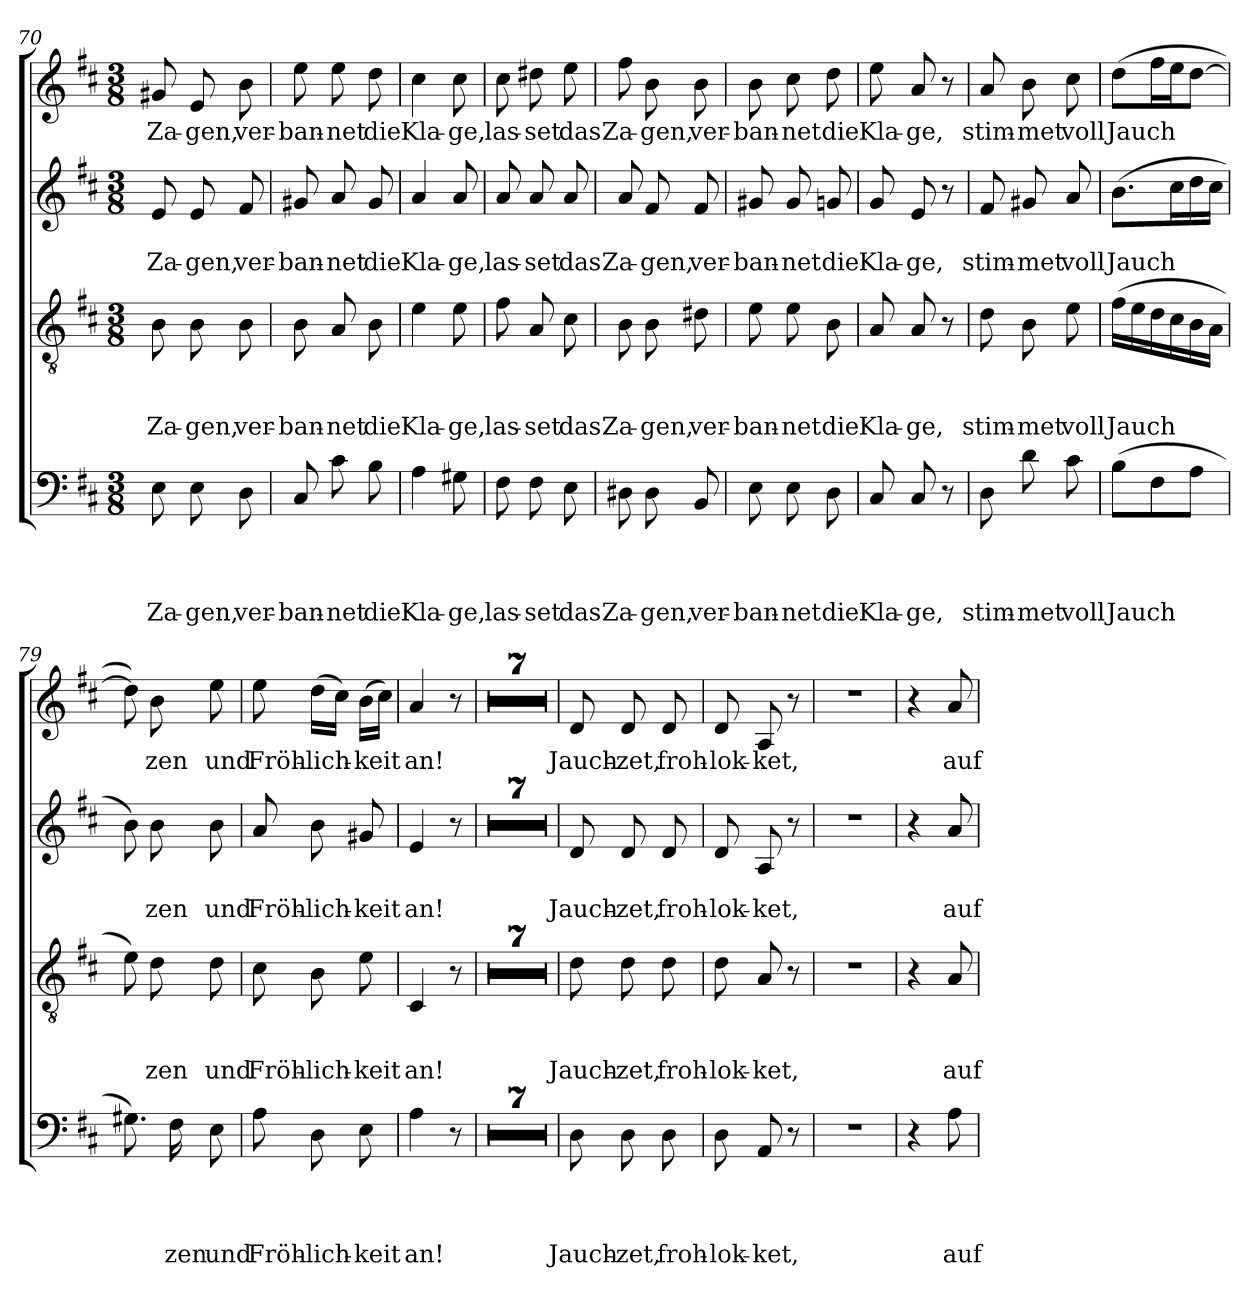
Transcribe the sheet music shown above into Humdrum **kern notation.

**kern	**text	**text	**text	**text	**kern	**text	**text	**text	**kern	**text	**text	**kern	**text
*part4	*part4	*part4	*part4	*part4	*part3	*part3	*part3	*part3	*part2	*part2	*part2	*part1	*part1
*staff4	*staff4	*staff4	*staff4	*staff4	*staff3	*staff3	*staff3	*staff3	*staff2	*staff2	*staff2	*staff1	*staff1
*clefF4	*	*	*	*	*clefGv2	*	*	*	*clefG2	*	*	*clefG2	*
*k[f#c#]	*	*	*	*	*k[f#c#]	*	*	*	*k[f#c#]	*	*	*k[f#c#]	*
*D:	*	*	*	*	*D:	*	*	*	*D:	*	*	*D:	*
*M3/8	*	*	*	*	*M3/8	*	*	*	*M3/8	*	*	*M3/8	*
=70	=70	=70	=70	=70	=70	=70	=70	=70	=70	=70	=70	=70	=70
!	!	!	!	!LO:LY:b	!	!	!	!LO:LY:b	!	!	!LO:LY:b	!	!LO:LY:b
8E\	.	.	.	Za-	8B\	.	.	Za-	8e/	.	Za-	8g#X/	Za-
!	!	!	!	!LO:LY:b	!	!	!	!LO:LY:b	!	!	!LO:LY:b	!	!LO:LY:b
8E\	.	.	.	-gen,	8B\	.	.	-gen,	8e/	.	-gen,	8e/	-gen,
!	!	!	!	!LO:LY:b	!	!	!	!LO:LY:b	!	!	!LO:LY:b	!	!LO:LY:b
8D\	.	.	.	ver-	8B\	.	.	ver-	8f#/	.	ver-	8b\	ver-
=71	=71	=71	=71	=71	=71	=71	=71	=71	=71	=71	=71	=71	=71
!	!	!	!	!LO:LY:b	!	!	!	!LO:LY:b	!	!	!LO:LY:b	!	!LO:LY:b
8C#/	.	.	.	-ban-	8B\	.	.	-ban-	8g#X/	.	-ban-	8ee\	-ban-
!	!	!	!	!LO:LY:b	!	!	!	!LO:LY:b	!	!	!LO:LY:b	!	!LO:LY:b
8c#\	.	.	.	-net	8A/	.	.	-net	8a/	.	-net	8ee\	-net
!	!	!	!	!LO:LY:b	!	!	!	!LO:LY:b	!	!	!LO:LY:b	!	!LO:LY:b
8B\	.	.	.	die	8B\	.	.	die	8g#/	.	die	8dd\	die
!!LO:LB:g=z
=72	=72	=72	=72	=72	=72	=72	=72	=72	=72	=72	=72	=72	=72
!	!	!	!	!LO:LY:b	!	!	!	!LO:LY:b	!	!	!LO:LY:b	!	!LO:LY:b
4A\	.	.	.	Kla-	4e\	.	.	Kla-	4a/	.	Kla-	4cc#\	Kla-
!	!	!	!	!LO:LY:b	!	!	!	!LO:LY:b	!	!	!LO:LY:b	!	!LO:LY:b
8G#X\	.	.	.	-ge,	8e\	.	.	-ge,	8a/	.	-ge,	8cc#\	-ge,
=73	=73	=73	=73	=73	=73	=73	=73	=73	=73	=73	=73	=73	=73
!	!	!	!	!LO:LY:b	!	!	!	!LO:LY:b	!	!	!LO:LY:b	!	!LO:LY:b
8F#\	.	.	.	las-	8f#\	.	.	las-	8a/	.	las-	8cc#\	las-
!	!	!	!	!LO:LY:b	!	!	!	!LO:LY:b	!	!	!LO:LY:b	!	!LO:LY:b
8F#\	.	.	.	-set	8A/	.	.	-set	8a/	.	-set	8dd#X\	-set
!	!	!	!	!LO:LY:b	!	!	!	!LO:LY:b	!	!	!LO:LY:b	!	!LO:LY:b
8E\	.	.	.	das	8c#\	.	.	das	8a/	.	das	8ee\	das
=74	=74	=74	=74	=74	=74	=74	=74	=74	=74	=74	=74	=74	=74
!	!	!	!	!LO:LY:b	!	!	!	!LO:LY:b	!	!	!LO:LY:b	!	!LO:LY:b
8D#X\	.	.	.	Za-	8B\	.	.	Za-	8a/	.	Za-	8ff#\	Za-
!	!	!	!	!LO:LY:b	!	!	!	!LO:LY:b	!	!	!LO:LY:b	!	!LO:LY:b
8D#\	.	.	.	-gen,	8B\	.	.	-gen,	8f#/	.	-gen,	8b\	-gen,
!	!	!	!	!LO:LY:b	!	!	!	!LO:LY:b	!	!	!LO:LY:b	!	!LO:LY:b
8BB/	.	.	.	ver-	8d#X\	.	.	ver-	8f#/	.	ver-	8b\	ver-
=75	=75	=75	=75	=75	=75	=75	=75	=75	=75	=75	=75	=75	=75
!	!	!	!	!LO:LY:b	!	!	!	!LO:LY:b	!	!	!LO:LY:b	!	!LO:LY:b
8E\	.	.	.	-ban-	8e\	.	.	-ban-	8g#X/	.	-ban-	8b\	-ban-
!	!	!	!	!LO:LY:b	!	!	!	!LO:LY:b	!	!	!LO:LY:b	!	!LO:LY:b
8E\	.	.	.	-net	8e\	.	.	-net	8g#/	.	-net	8cc#\	-net
!	!	!	!	!LO:LY:b	!	!	!	!LO:LY:b	!	!	!LO:LY:b	!	!LO:LY:b
8D\	.	.	.	die	8B\	.	.	die	8gn/	.	die	8dd\	die
=76	=76	=76	=76	=76	=76	=76	=76	=76	=76	=76	=76	=76	=76
!	!	!	!	!LO:LY:b	!	!	!	!LO:LY:b	!	!	!LO:LY:b	!	!LO:LY:b
8C#/	.	.	.	Kla-	8A/	.	.	Kla-	8g/	.	Kla-	8ee\	Kla-
!	!	!	!	!LO:LY:b	!	!	!	!LO:LY:b	!	!	!LO:LY:b	!	!LO:LY:b
8C#/	.	.	.	-ge,	8A/	.	.	-ge,	8e/	.	-ge,	8a/	-ge,
8r	.	.	.	.	8r	.	.	.	8r	.	.	8r	.
!!LO:LB:g=z
=77	=77	=77	=77	=77	=77	=77	=77	=77	=77	=77	=77	=77	=77
!	!	!	!	!LO:LY:b	!	!	!	!LO:LY:b	!	!	!LO:LY:b	!	!LO:LY:b
8D\	.	.	.	stim-	8d\	.	.	stim-	8f#/	.	stim-	8a/	stim-
!	!	!	!	!LO:LY:b	!	!	!	!LO:LY:b	!	!	!LO:LY:b	!	!LO:LY:b
8d\	.	.	.	-met	8B\	.	.	-met	8g#X/	.	-met	8b\	-met
!	!	!	!	!LO:LY:b	!	!	!	!LO:LY:b	!	!	!LO:LY:b	!	!LO:LY:b
8c#\	.	.	.	voll	8e\	.	.	voll	8a/	.	voll	8cc#\	voll
=78	=78	=78	=78	=78	=78	=78	=78	=78	=78	=78	=78	=78	=78
!	!	!	!	!LO:LY:b	!	!	!	!LO:LY:b	!	!	!LO:LY:b	!	!LO:LY:b
(>8B\L	.	.	.	Jauch	(>16f#\LL	.	.	Jauch	(>8.b\L	.	Jauch	(>8dd\L	Jauch
.	.	.	.	.	16e\	.	.	.	.	.	.	.	.
8F#\	.	.	.	.	16d\	.	.	.	.	.	.	16ff#\L	.
.	.	.	.	.	16c#\	.	.	.	16cc#\L	.	.	16ee\J	.
8A\J	.	.	.	.	16B\	.	.	.	16dd\	.	.	[8dd\J	.
.	.	.	.	.	16A\JJ	.	.	.	16cc#\JJ	.	.	.	.
=79	=79	=79	=79	=79	=79	=79	=79	=79	=79	=79	=79	=79	=79
8.G#X\)	.	.	.	.	8e\)	.	.	.	8b\)	.	.	8dd\])	.
!	!	!	!	!	!	!	!	!LO:LY:b	!	!	!LO:LY:b	!	!LO:LY:b
.	.	.	.	.	8d\	.	.	zen	8b\	.	zen	8b\	zen
!	!	!	!	!LO:LY:b	!	!	!	!	!	!	!	!	!
16F#\	.	.	.	zen	.	.	.	.	.	.	.	.	.
!	!	!	!	!LO:LY:b	!	!	!	!LO:LY:b	!	!	!LO:LY:b	!	!LO:LY:b
8E\	.	.	.	und	8d\	.	.	und	8b\	.	und	8ee\	und
=80	=80	=80	=80	=80	=80	=80	=80	=80	=80	=80	=80	=80	=80
!	!	!	!	!LO:LY:b	!	!	!	!LO:LY:b	!	!	!LO:LY:b	!	!LO:LY:b
8A\	.	.	.	Fröh-	8c#\	.	.	Fröh-	8a/	.	Fröh-	8ee\	Fröh-
!	!	!	!	!LO:LY:b	!	!	!	!LO:LY:b	!	!	!LO:LY:b	!	!LO:LY:b
8D\	.	.	.	-lich-	8B\	.	.	-lich-	8b\	.	-lich-	(>16dd\LL	-lich-
.	.	.	.	.	.	.	.	.	.	.	.	16cc#\JJ)	.
!	!	!	!	!LO:LY:b	!	!	!	!LO:LY:b	!	!	!LO:LY:b	!	!LO:LY:b
8E\	.	.	.	-keit	8e\	.	.	-keit	8g#X/	.	-keit	(>16b\LL	-keit
.	.	.	.	.	.	.	.	.	.	.	.	16cc#\JJ)	.
!!LO:PB:g=z
=81	=81	=81	=81	=81	=81	=81	=81	=81	=81	=81	=81	=81	=81
!	!	!	!	!LO:LY:b	!	!	!	!LO:LY:b	!	!	!LO:LY:b	!	!LO:LY:b
4A\	.	.	.	an!	4C#/	.	.	an!	4e/	.	an!	4a/	an!
8r	.	.	.	.	8r	.	.	.	8r	.	.	8r	.
=82	=82	=82	=82	=82	=82	=82	=82	=82	=82	=82	=82	=82	=82
4.r	.	.	.	.	4.r	.	.	.	4.r	.	.	4.r	.
=83	=83	=83	=83	=83	=83	=83	=83	=83	=83	=83	=83	=83	=83
4.r	.	.	.	.	4.r	.	.	.	4.r	.	.	4.r	.
=84	=84	=84	=84	=84	=84	=84	=84	=84	=84	=84	=84	=84	=84
4.r	.	.	.	.	4.r	.	.	.	4.r	.	.	4.r	.
=85	=85	=85	=85	=85	=85	=85	=85	=85	=85	=85	=85	=85	=85
4.r	.	.	.	.	4.r	.	.	.	4.r	.	.	4.r	.
=86	=86	=86	=86	=86	=86	=86	=86	=86	=86	=86	=86	=86	=86
4.r	.	.	.	.	4.r	.	.	.	4.r	.	.	4.r	.
=87	=87	=87	=87	=87	=87	=87	=87	=87	=87	=87	=87	=87	=87
4.r	.	.	.	.	4.r	.	.	.	4.r	.	.	4.r	.
!!LO:LB:g=z
=88	=88	=88	=88	=88	=88	=88	=88	=88	=88	=88	=88	=88	=88
4.r	.	.	.	.	4.r	.	.	.	4.r	.	.	4.r	.
=89	=89	=89	=89	=89	=89	=89	=89	=89	=89	=89	=89	=89	=89
!	!	!	!	!LO:LY:b	!	!	!	!LO:LY:b	!	!	!LO:LY:b	!	!LO:LY:b
8D\	.	.	.	Jauch-	8d\	.	.	Jauch-	8d/	.	Jauch-	8d/	Jauch-
!	!	!	!	!LO:LY:b	!	!	!	!LO:LY:b	!	!	!LO:LY:b	!	!LO:LY:b
8D\	.	.	.	-zet,	8d\	.	.	-zet,	8d/	.	-zet,	8d/	-zet,
!	!	!	!	!LO:LY:b	!	!	!	!LO:LY:b	!	!	!LO:LY:b	!	!LO:LY:b
8D\	.	.	.	froh-	8d\	.	.	froh-	8d/	.	froh-	8d/	froh-
=90	=90	=90	=90	=90	=90	=90	=90	=90	=90	=90	=90	=90	=90
!	!	!	!	!LO:LY:b	!	!	!	!LO:LY:b	!	!	!LO:LY:b	!	!LO:LY:b
8D\	.	.	.	-lok-	8d\	.	.	-lok-	8d/	.	-lok-	8d/	-lok-
!	!	!	!	!LO:LY:b	!	!	!	!LO:LY:b	!	!	!LO:LY:b	!	!LO:LY:b
8AA/	.	.	.	-ket,	8A/	.	.	-ket,	8A/	.	-ket,	8A/	-ket,
8r	.	.	.	.	8r	.	.	.	8r	.	.	8r	.
=91	=91	=91	=91	=91	=91	=91	=91	=91	=91	=91	=91	=91	=91
4.r	.	.	.	.	4.r	.	.	.	4.r	.	.	4.r	.
=92	=92	=92	=92	=92	=92	=92	=92	=92	=92	=92	=92	=92	=92
4r	.	.	.	.	4r	.	.	.	4r	.	.	4r	.
!	!	!	!	!LO:LY:b	!	!	!	!LO:LY:b	!	!	!LO:LY:b	!	!LO:LY:b
8A\	.	.	.	auf	8A/	.	.	auf	8a/	.	auf	8a/	auf
=	=	=	=	=	=	=	=	=	=	=	=	=	=
*-	*-	*-	*-	*-	*-	*-	*-	*-	*-	*-	*-	*-	*-
